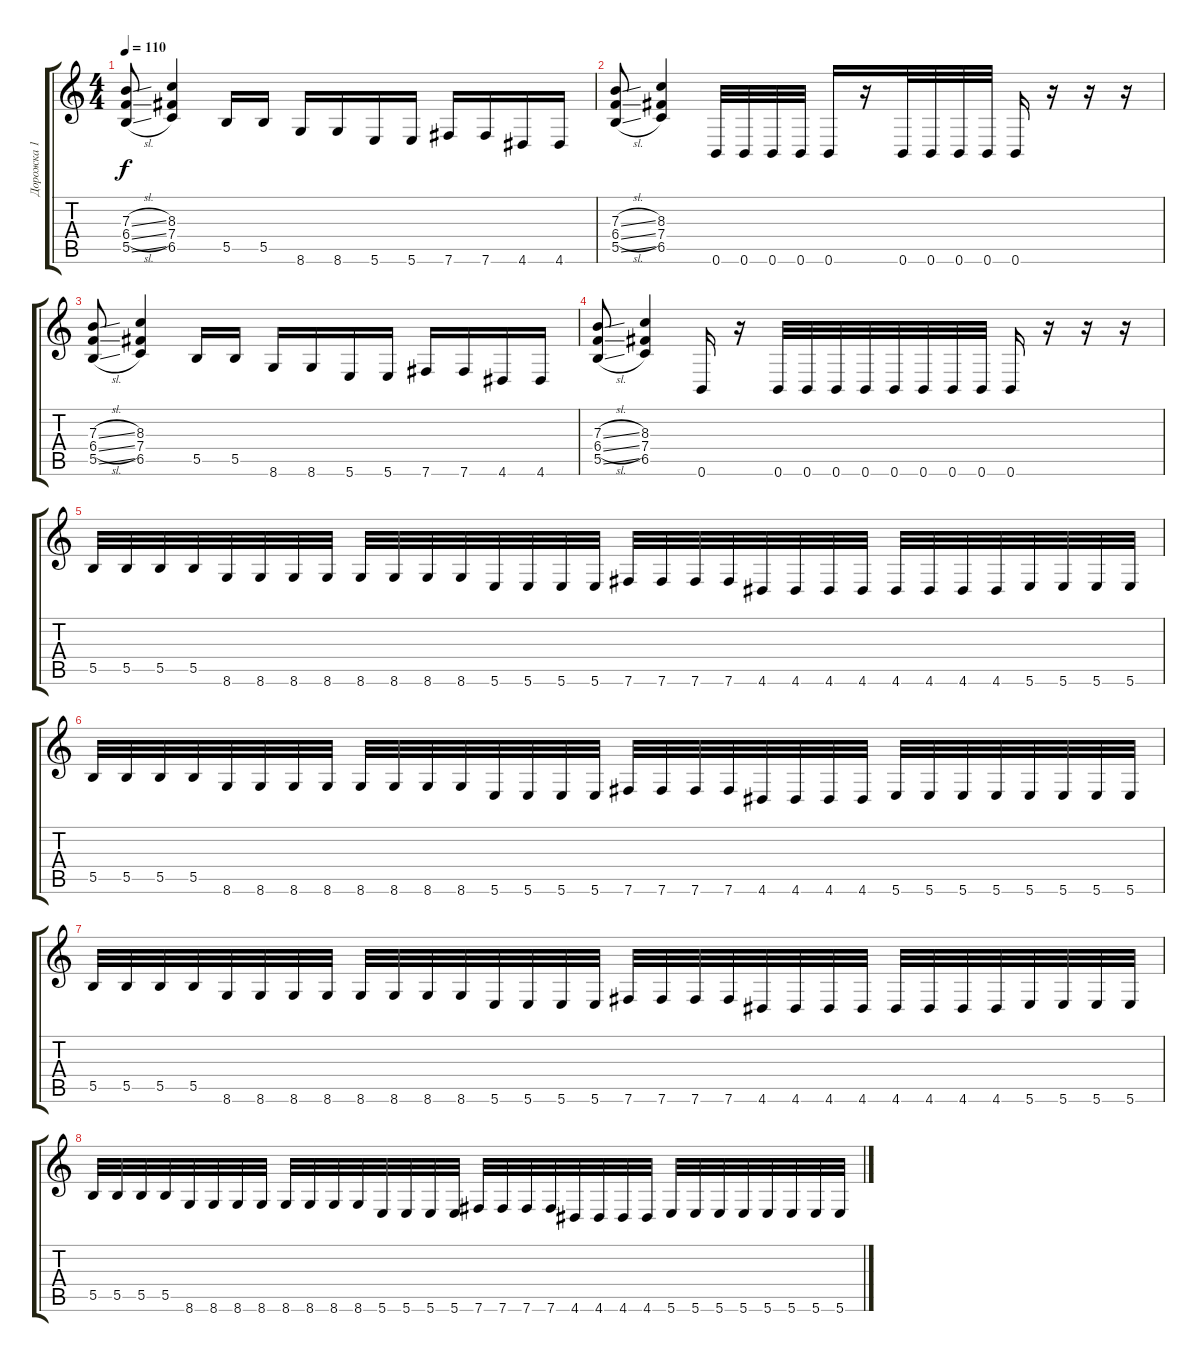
\track ("Дорожка 1" "Дорожка 1") {mute instrument distortionguitar}
\staff {score tabs}
\tuning (Db4 Ab3 E3 B2 Gb2 B1) {hide}
\ts (4 4)
\tempo 110
\clef g2
\ks c
(7.3{sl} 6.4{sl} 5.5{sl}).8{dy f} (8.3 7.4 6.5).4 5.5.16 5.5.16 8.6.16 8.6.16 5.6.16 5.6.16 7.6.16 7.6.16 4.6.16 4.6.16 |
(7.3{sl} 6.4{sl} 5.5{sl}).8 (8.3 7.4 6.5).4 0.6.32 0.6.32 0.6.32 0.6.32 0.6.16 r.16 0.6.32 0.6.32 0.6.32 0.6.32 0.6.16 r.16 r.16 r.16 |
(7.3{sl} 6.4{sl} 5.5{sl}).8 (8.3 7.4 6.5).4 5.5.16 5.5.16 8.6.16 8.6.16 5.6.16 5.6.16 7.6.16 7.6.16 4.6.16 4.6.16 |
(7.3{sl} 6.4{sl} 5.5{sl}).8 (8.3 7.4 6.5).4 0.6.16 r.16 0.6.32 0.6.32 0.6.32 0.6.32 0.6.32 0.6.32 0.6.32 0.6.32 0.6.16 r.16 r.16 r.16 |
5.5.32 5.5.32 5.5.32 5.5.32 8.6.32 8.6.32 8.6.32 8.6.32 8.6.32 8.6.32 8.6.32 8.6.32 5.6.32 5.6.32 5.6.32 5.6.32 7.6.32 7.6.32 7.6.32 7.6.32 4.6.32 4.6.32 4.6.32 4.6.32 4.6.32 4.6.32 4.6.32 4.6.32 5.6.32 5.6.32 5.6.32 5.6.32 |
5.5.32 5.5.32 5.5.32 5.5.32 8.6.32 8.6.32 8.6.32 8.6.32 8.6.32 8.6.32 8.6.32 8.6.32 5.6.32 5.6.32 5.6.32 5.6.32 7.6.32 7.6.32 7.6.32 7.6.32 4.6.32 4.6.32 4.6.32 4.6.32 5.6.32 5.6.32 5.6.32 5.6.32 5.6.32 5.6.32 5.6.32 5.6.32 |
5.5.32 5.5.32 5.5.32 5.5.32 8.6.32 8.6.32 8.6.32 8.6.32 8.6.32 8.6.32 8.6.32 8.6.32 5.6.32 5.6.32 5.6.32 5.6.32 7.6.32 7.6.32 7.6.32 7.6.32 4.6.32 4.6.32 4.6.32 4.6.32 4.6.32 4.6.32 4.6.32 4.6.32 5.6.32 5.6.32 5.6.32 5.6.32 |
5.5.32 5.5.32 5.5.32 5.5.32 8.6.32 8.6.32 8.6.32 8.6.32 8.6.32 8.6.32 8.6.32 8.6.32 5.6.32 5.6.32 5.6.32 5.6.32 7.6.32 7.6.32 7.6.32 7.6.32 4.6.32 4.6.32 4.6.32 4.6.32 5.6.32 5.6.32 5.6.32 5.6.32 5.6.32 5.6.32 5.6.32 5.6.32
